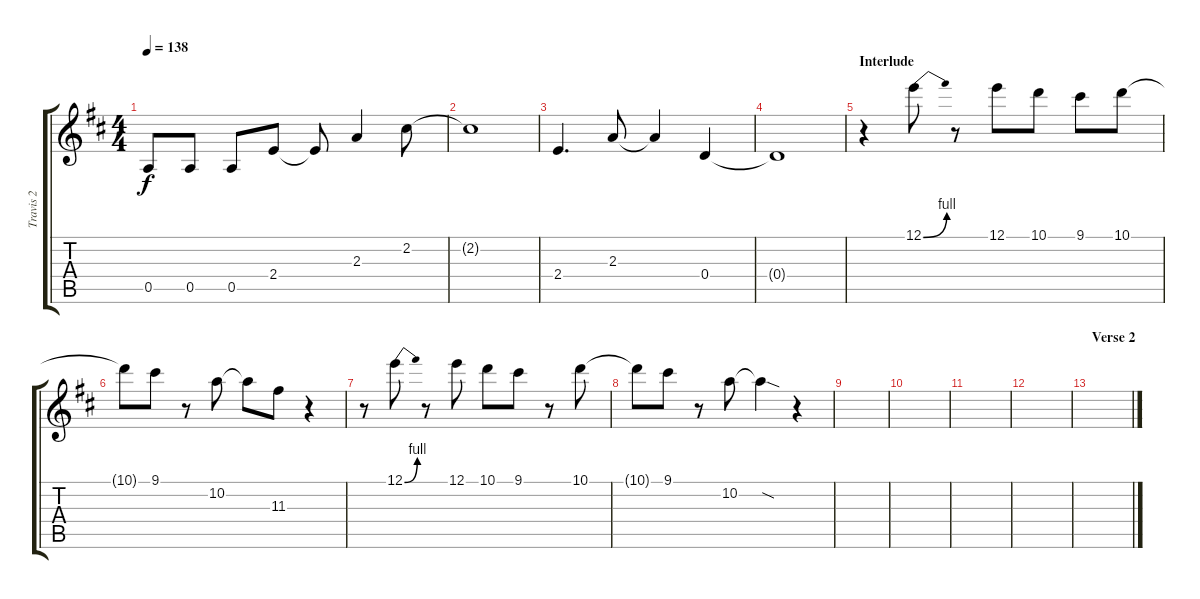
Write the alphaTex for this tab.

\track ("Travis 2" "Travis 2") {instrument overdrivenguitar}
\staff {score tabs}
\tuning (E4 B3 G3 D3 A2 E2) {hide}
\ts (4 4)
\tempo 138
\clef g2
\ks d
0.5.8{dy f} 0.5.8 0.5.8 2.4.8 2.4{t}.8 2.3.4 2.2.8 |
2.2{t}.1 |
2.4.4{d} 2.3.8 2.3{t}.4 0.4.4 |
0.4{t}.1 |
\section ("" "Interlude")
r.4 12.1{be (bend 0 0 60 4)}.8 r.8 12.1.8 10.1.8 9.1.8 10.1.8 |
10.1{t}.8 9.1.8 r.8 10.2.8 10.2{t}.8 11.3.8 r.4 |
r.8 12.1{be (bend 0 0 60 4)}.8 r.8 12.1.8 10.1.8 9.1.8 r.8 10.1.8 |
10.1{t}.8 9.1.8 r.8 10.2.8 10.2{sod t}.4 r.4 |
|
|
|
|
\section ("" "Verse 2")
